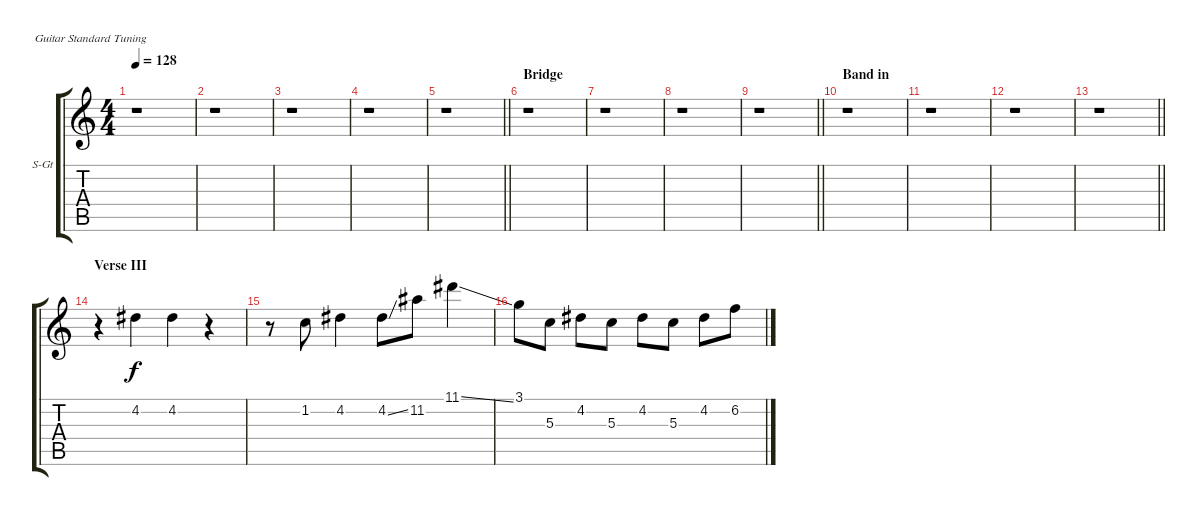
\bracketExtendMode groupsimilarinstruments
\firstSystemTrackNameOrientation horizontal
\otherSystemsTrackNameOrientation horizontal
\track ("Vocals" "S-Gt") {instrument lead8bassandlead}
\staff {score tabs}
\tuning (E4 B3 G3 D3 A2 E2)
\displaytranspose 12
\ts (4 4)
\tempo 128
\clef g2
\ks c
r.1{dy f} |
r.1 |
r.1 |
r.1 |
\barLineRight lightlight
r.1 |
\section ("" "Bridge")
r.1 |
r.1 |
r.1 |
\barLineRight lightlight
r.1 |
\section ("" "Band in")
r.1 |
r.1 |
r.1 |
\barLineRight lightlight
r.1 |
\section ("" "Verse III")
r.4 4.2.4 4.2.4 r.4 |
r.8 1.2.8 4.2.4 4.2{ss}.8 11.2.8 11.1{ss}.4 |
3.1.8 5.3.8 4.2.8 5.3.8 4.2.8 5.3.8 4.2.8 6.2.8
